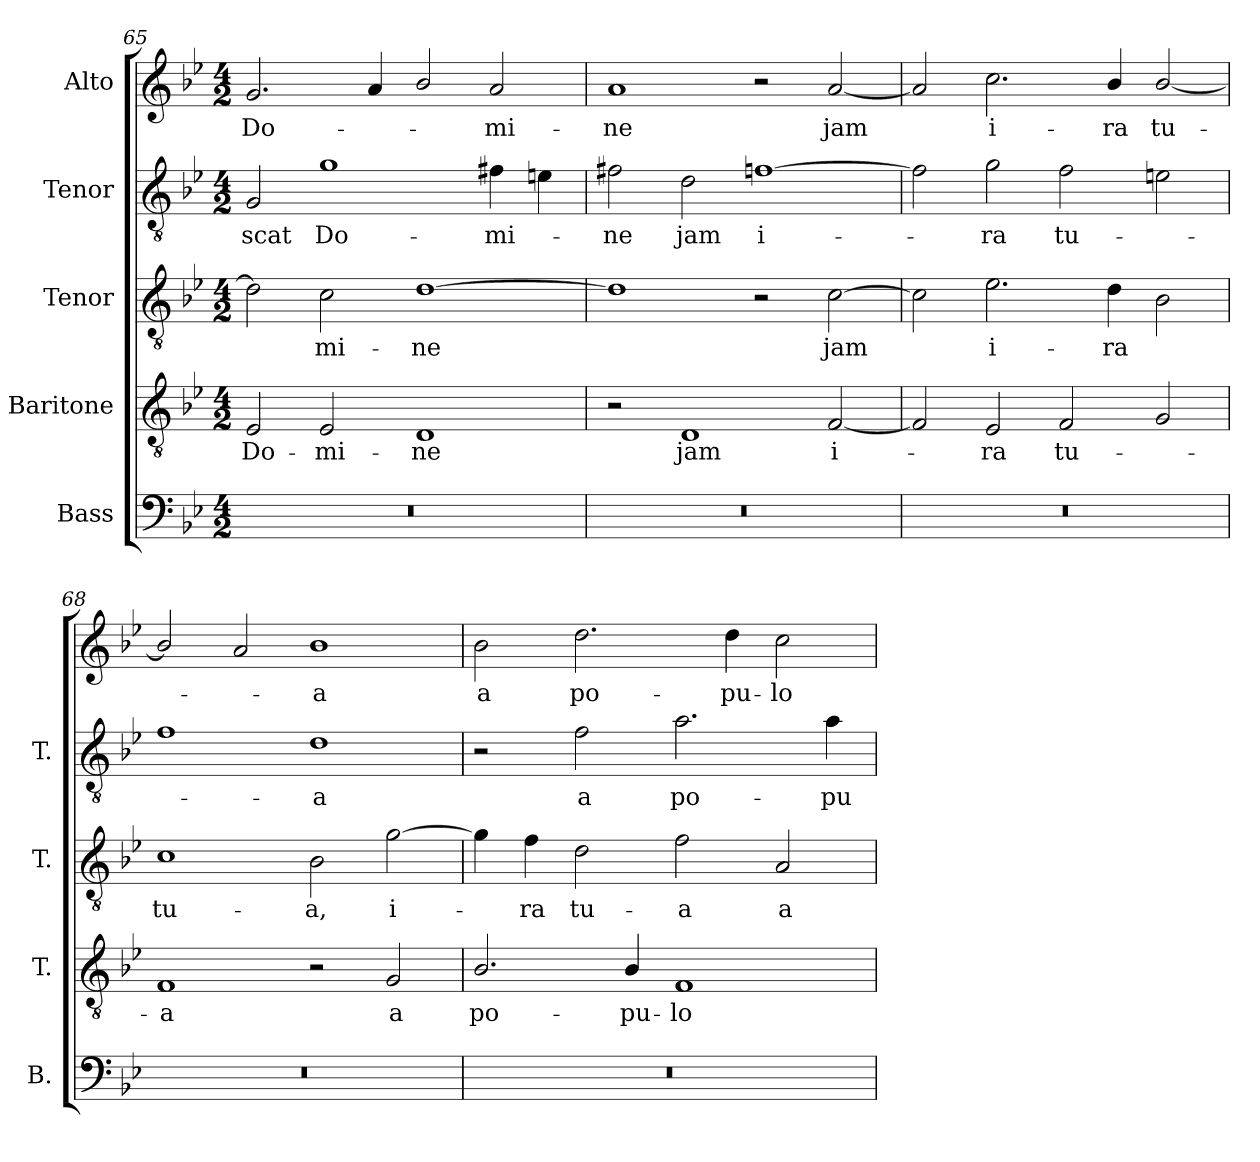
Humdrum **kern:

**kern	**kern	**text	**kern	**text	**kern	**text	**kern	**text
*part5	*part4	*part4	*part3	*part3	*part2	*part2	*part1	*part1
*staff5	*staff4	*staff4	*staff3	*staff3	*staff2	*staff2	*staff1	*staff1
*I"Bass	*I"Baritone	*	*I"Tenor	*	*I"Tenor	*	*I"Alto	*
*I'B.	*I'T.	*	*I'T.	*	*I'T.	*	*	*
*clefF4	*clefGv2	*	*clefGv2	*	*clefGv2	*	*clefG2	*
*	*ITrd7c12	*	*ITrd7c12	*	*ITrd7c12	*	*	*
*k[b-e-]	*k[b-e-]	*	*k[b-e-]	*	*k[b-e-]	*	*k[b-e-]	*
*B-:	*B-:	*	*B-:	*	*B-:	*	*B-:	*
*M4/2	*M4/2	*	*M4/2	*	*M4/2	*	*M4/2	*
=65	=65	=65	=65	=65	=65	=65	=65	=65
!LO:N:vis=1	!	!	!	!	!	!	!	!
!	!	!LO:LY:b:color=#000000	!	!	!	!	!	!
!	!	!	!	!	!	!LO:LY:b:color=#000000	!	!
!	!	!	!	!	!	!	!	!LO:LY:b:color=#000000
0r	2EE-i/	Do-	2Di\]	.	2GGi/	-scat	2.gi/	Do-
!	!	!LO:LY:b:color=#000000	!	!	!	!	!	!
!	!	!	!	!LO:LY:b:color=#000000	!	!	!	!
!	!	!	!	!	!	!LO:LY:b:color=#000000	!	!
.	2EE-i/	-mi-	2Ci\	-mi-	1Gi	Do-	.	.
.	.	.	.	.	.	.	4ai/	.
!	!	!LO:LY:b:color=#000000	!	!	!	!	!	!
!	!	!	!	!LO:LY:b:color=#000000	!	!	!	!
.	1DDi	-ne	[1Di	-ne	.	.	2b-i/	.
!	!	!	!	!	!	!LO:LY:b:color=#000000	!	!
!	!	!	!	!	!	!	!	!LO:LY:b:color=#000000
.	.	.	.	.	4F#Xi\	-mi-	2ai/	-mi-
.	.	.	.	.	4Eni\	.	.	.
!!LO:LB:g=z
=66	=66	=66	=66	=66	=66	=66	=66	=66
!LO:N:vis=1	!	!	!	!	!	!	!	!
!	!	!	!	!	!	!LO:LY:b:color=#000000	!	!
!	!	!	!	!	!	!	!	!LO:LY:b:color=#000000
0r	2r	.	1Di]	.	2F#Xi\	-ne	1ai	-ne
!	!	!LO:LY:b:color=#000000	!	!	!	!	!	!
!	!	!	!	!	!	!LO:LY:b:color=#000000	!	!
.	1DDi	jam	.	.	2Di\	jam	.	.
!	!	!	!	!	!	!LO:LY:b:color=#000000	!	!
.	.	.	2r	.	[1Fni	i-	2r	.
!	!	!LO:LY:b:color=#000000	!	!	!	!	!	!
!	!	!	!	!LO:LY:b:color=#000000	!	!	!	!
!	!	!	!	!	!	!	!	!LO:LY:b:color=#000000
.	[2FFi/	i-	[2Ci\	jam	.	.	[2ai/	jam
=67	=67	=67	=67	=67	=67	=67	=67	=67
!LO:N:vis=1	!	!	!	!	!	!	!	!
0r	2FFi/]	.	2Ci\]	.	2Fi\]	.	2ai/]	.
!	!	!LO:LY:b:color=#000000	!	!	!	!	!	!
!	!	!	!	!LO:LY:b:color=#000000	!	!	!	!
!	!	!	!	!	!	!LO:LY:b:color=#000000	!	!
!	!	!	!	!	!	!	!	!LO:LY:b:color=#000000
.	2EE-i/	-ra	2.E-i\	i-	2Gi\	-ra	2.cci\	i-
!	!	!LO:LY:b:color=#000000	!	!	!	!	!	!
!	!	!	!	!	!	!LO:LY:b:color=#000000	!	!
.	2FFi/	tu-	.	.	2Fi\	tu-	.	.
!	!	!	!	!LO:LY:b:color=#000000	!	!	!	!
!	!	!	!	!	!	!	!	!LO:LY:b:color=#000000
.	.	.	4Di\	-ra	.	.	4b-i/	-ra
!	!	!	!	!	!	!	!	!LO:LY:b:color=#000000
.	2GGi/	.	2BB-i\	.	2Eni\	.	[2b-i/	tu-
=68	=68	=68	=68	=68	=68	=68	=68	=68
!LO:N:vis=1	!	!	!	!	!	!	!	!
!	!	!LO:LY:b:color=#000000	!	!	!	!	!	!
!	!	!	!	!LO:LY:b:color=#000000	!	!	!	!
0r	1FFi	-a	1Ci	tu-	1Fi	.	2b-i/]	.
.	.	.	.	.	.	.	2ai/	.
!	!	!	!	!LO:LY:b:color=#000000	!	!	!	!
!	!	!	!	!	!	!LO:LY:b:color=#000000	!	!
!	!	!	!	!	!	!	!	!LO:LY:b:color=#000000
.	2r	.	2BB-i\	-a,	1Di	-a	1b-i	-a
!	!	!LO:LY:b:color=#000000	!	!	!	!	!	!
!	!	!	!	!LO:LY:b:color=#000000	!	!	!	!
.	2GGi/	a	[2Gi\	i-	.	.	.	.
=69	=69	=69	=69	=69	=69	=69	=69	=69
!LO:N:vis=1	!	!	!	!	!	!	!	!
!	!	!LO:LY:b:color=#000000	!	!	!	!	!	!
!	!	!	!	!	!	!	!	!LO:LY:b:color=#000000
0r	2.BB-i/	po-	4Gi\]	.	2r	.	2b-i\	a
!	!	!	!	!LO:LY:b:color=#000000	!	!	!	!
.	.	.	4Fi\	-ra	.	.	.	.
!	!	!	!	!LO:LY:b:color=#000000	!	!	!	!
!	!	!	!	!	!	!LO:LY:b:color=#000000	!	!
!	!	!	!	!	!	!	!	!LO:LY:b:color=#000000
.	.	.	2Di\	tu-	2Fi\	a	2.ddi\	po-
!	!	!LO:LY:b:color=#000000	!	!	!	!	!	!
.	4BB-i/	-pu-	.	.	.	.	.	.
!	!	!LO:LY:b:color=#000000	!	!	!	!	!	!
!	!	!	!	!LO:LY:b:color=#000000	!	!	!	!
!	!	!	!	!	!	!LO:LY:b:color=#000000	!	!
.	1FFi	-lo	2Fi\	-a	2.Ai\	po-	.	.
!	!	!	!	!	!	!	!	!LO:LY:b:color=#000000
.	.	.	.	.	.	.	4ddi\	-pu-
!	!	!	!	!LO:LY:b:color=#000000	!	!	!	!
!	!	!	!	!	!	!	!	!LO:LY:b:color=#000000
.	.	.	2AAi/	a	.	.	2cci\	-lo
!	!	!	!	!	!	!LO:LY:b:color=#000000	!	!
.	.	.	.	.	4Ai\	-pu-	.	.
=	=	=	=	=	=	=	=	=
*-	*-	*-	*-	*-	*-	*-	*-	*-
